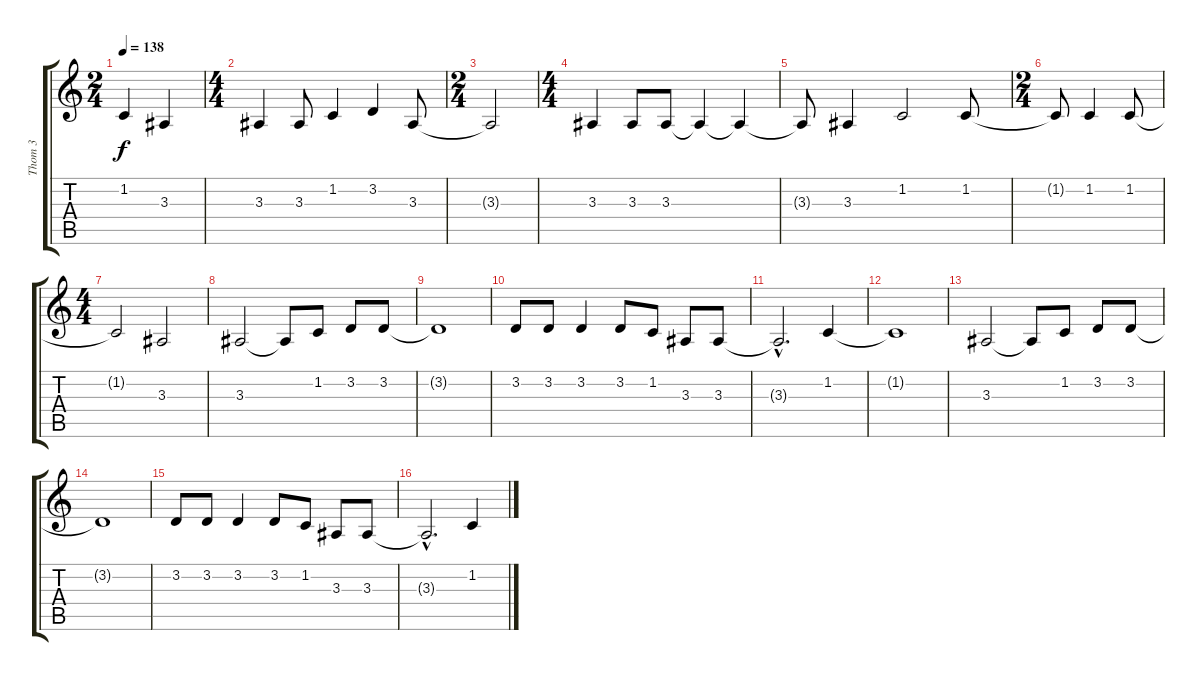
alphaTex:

\track ("Thom 3" "Thom 3") {instrument synthstrings1}
\staff {score tabs}
\tuning (E4 B3 G3 D3 A2 E2) {hide}
\ts (2 4)
\tempo 138
\clef g2
\ks c
1.2.4{dy f} 3.3.4 |
\ts (4 4)
3.3.4 3.3.8 1.2.4 3.2.4 3.3.8 |
\ts (2 4)
3.3{t}.2 |
\ts (4 4)
3.3.4 3.3.8 3.3.8 3.3{t}.4 3.3{t}.4 |
3.3{t}.8 3.3.4 1.2.2 1.2.8 |
\ts (2 4)
1.2{t}.8 1.2.4 1.2.8 |
\ts (4 4)
1.2{t}.2 3.3.2 |
3.3.2 3.3{t}.8 1.2.8 3.2.8 3.2.8 |
3.2{t}.1 |
3.2.8 3.2.8 3.2.4 3.2.8 1.2.8 3.3.8 3.3.8 |
3.3{hac t}.2{d} 1.2.4 |
1.2{t}.1 |
3.3.2 3.3{t}.8 1.2.8 3.2.8 3.2.8 |
3.2{t}.1 |
3.2.8 3.2.8 3.2.4 3.2.8 1.2.8 3.3.8 3.3.8 |
3.3{hac t}.2{d} 1.2.4
